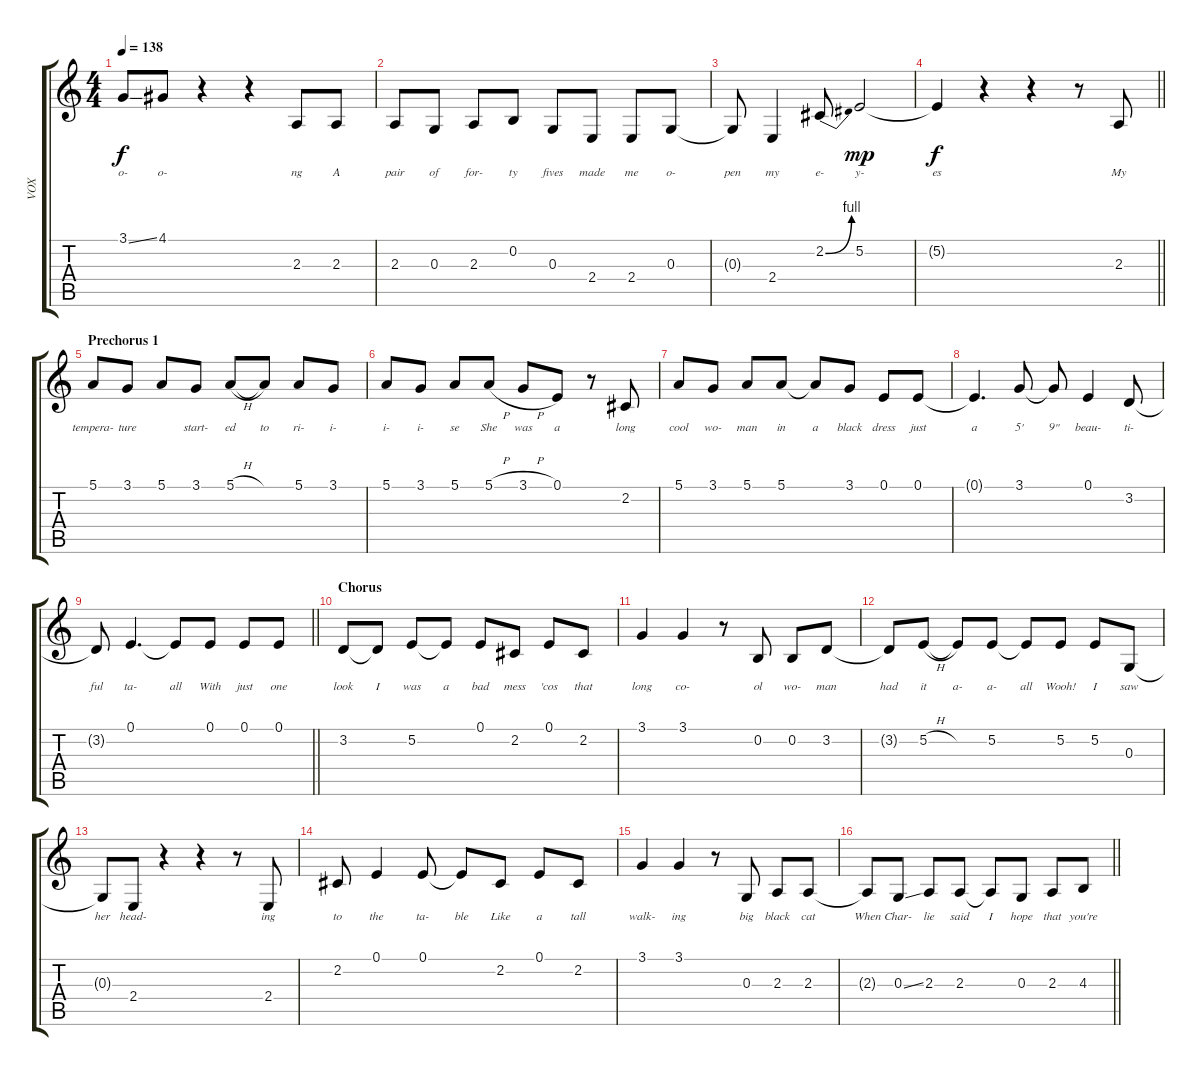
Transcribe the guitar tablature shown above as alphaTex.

\track ("VOX" "VOX") {instrument altosax}
\staff {score tabs}
\tuning (E4 B3 G3 D3 A2 E2) {hide}
\ts (4 4)
\tempo 138
\clef g2
\ks c
3.1{ss}.8{lyrics (0 "o-") lyrics (1 "") lyrics (2 "") lyrics (3 "") lyrics (4 "") dy f} 4.1.8{lyrics (0 "o-") lyrics (1 "") lyrics (2 "") lyrics (3 "") lyrics (4 "")} r.4 r.4 2.3.8{lyrics (0 "ng") lyrics (1 "") lyrics (2 "") lyrics (3 "") lyrics (4 "")} 2.3.8{lyrics (0 "A") lyrics (1 "") lyrics (2 "") lyrics (3 "") lyrics (4 "")} |
2.3.8{lyrics (0 "pair") lyrics (1 "") lyrics (2 "") lyrics (3 "") lyrics (4 "")} 0.3.8{lyrics (0 "of") lyrics (1 "") lyrics (2 "") lyrics (3 "") lyrics (4 "")} 2.3.8{lyrics (0 "for-") lyrics (1 "") lyrics (2 "") lyrics (3 "") lyrics (4 "")} 0.2.8{lyrics (0 "ty") lyrics (1 "") lyrics (2 "") lyrics (3 "") lyrics (4 "")} 0.3.8{lyrics (0 "fives") lyrics (1 "") lyrics (2 "") lyrics (3 "") lyrics (4 "")} 2.4.8{lyrics (0 "made") lyrics (1 "") lyrics (2 "") lyrics (3 "") lyrics (4 "")} 2.4.8{lyrics (0 "me") lyrics (1 "") lyrics (2 "") lyrics (3 "") lyrics (4 "")} 0.3.8{lyrics (0 "o-") lyrics (1 "") lyrics (2 "") lyrics (3 "") lyrics (4 "")} |
0.3{t}.8{lyrics (0 "pen") lyrics (1 "") lyrics (2 "") lyrics (3 "") lyrics (4 "")} 2.4.4{lyrics (0 "my") lyrics (1 "") lyrics (2 "") lyrics (3 "") lyrics (4 "")} 2.2{be (bend 0 0 60 4)}.8{lyrics (0 "e-") lyrics (1 "") lyrics (2 "") lyrics (3 "") lyrics (4 "")} 5.2.2{lyrics (0 "y-") lyrics (1 "") lyrics (2 "") lyrics (3 "") lyrics (4 "") dy mp} |
\barLineRight lightlight
5.2{t}.4{lyrics (0 "es") lyrics (1 "") lyrics (2 "") lyrics (3 "") lyrics (4 "") dy f} r.4 r.4 r.8 2.3.8{lyrics (0 "My") lyrics (1 "") lyrics (2 "") lyrics (3 "") lyrics (4 "")} |
\section ("" "Prechorus 1")
5.1.8{lyrics (0 "tempera-") lyrics (1 "") lyrics (2 "") lyrics (3 "") lyrics (4 "")} 3.1.8{lyrics (0 "ture") lyrics (1 "") lyrics (2 "") lyrics (3 "") lyrics (4 "")} 5.1.8{lyrics (0 "") lyrics (1 "") lyrics (2 "") lyrics (3 "") lyrics (4 "")} 3.1.8{lyrics (0 "start-") lyrics (1 "") lyrics (2 "") lyrics (3 "") lyrics (4 "")} 5.1{h}.8{lyrics (0 "ed") lyrics (1 "") lyrics (2 "") lyrics (3 "") lyrics (4 "")} 5.1{t}.8{lyrics (0 "to") lyrics (1 "") lyrics (2 "") lyrics (3 "") lyrics (4 "")} 5.1.8{lyrics (0 "ri-") lyrics (1 "") lyrics (2 "") lyrics (3 "") lyrics (4 "")} 3.1.8{lyrics (0 "i-") lyrics (1 "") lyrics (2 "") lyrics (3 "") lyrics (4 "")} |
5.1.8{lyrics (0 "i-") lyrics (1 "") lyrics (2 "") lyrics (3 "") lyrics (4 "")} 3.1.8{lyrics (0 "i-") lyrics (1 "") lyrics (2 "") lyrics (3 "") lyrics (4 "")} 5.1.8{lyrics (0 "se") lyrics (1 "") lyrics (2 "") lyrics (3 "") lyrics (4 "")} 5.1{h}.8{lyrics (0 "She") lyrics (1 "") lyrics (2 "") lyrics (3 "") lyrics (4 "")} 3.1{h}.8{lyrics (0 "was") lyrics (1 "") lyrics (2 "") lyrics (3 "") lyrics (4 "")} 0.1.8{lyrics (0 "a") lyrics (1 "") lyrics (2 "") lyrics (3 "") lyrics (4 "")} r.8 2.2.8{lyrics (0 "long") lyrics (1 "") lyrics (2 "") lyrics (3 "") lyrics (4 "")} |
5.1.8{lyrics (0 "cool") lyrics (1 "") lyrics (2 "") lyrics (3 "") lyrics (4 "")} 3.1.8{lyrics (0 "wo-") lyrics (1 "") lyrics (2 "") lyrics (3 "") lyrics (4 "")} 5.1.8{lyrics (0 "man") lyrics (1 "") lyrics (2 "") lyrics (3 "") lyrics (4 "")} 5.1.8{lyrics (0 "in") lyrics (1 "") lyrics (2 "") lyrics (3 "") lyrics (4 "")} 5.1{t}.8{lyrics (0 "a") lyrics (1 "") lyrics (2 "") lyrics (3 "") lyrics (4 "")} 3.1.8{lyrics (0 "black") lyrics (1 "") lyrics (2 "") lyrics (3 "") lyrics (4 "")} 0.1.8{lyrics (0 "dress") lyrics (1 "") lyrics (2 "") lyrics (3 "") lyrics (4 "")} 0.1.8{lyrics (0 "just") lyrics (1 "") lyrics (2 "") lyrics (3 "") lyrics (4 "")} |
0.1{t}.4{d lyrics (0 "a") lyrics (1 "") lyrics (2 "") lyrics (3 "") lyrics (4 "")} 3.1.8{lyrics (0 "5'") lyrics (1 "") lyrics (2 "") lyrics (3 "") lyrics (4 "")} 3.1{t}.8{lyrics (0 "9\"") lyrics (1 "") lyrics (2 "") lyrics (3 "") lyrics (4 "")} 0.1.4{lyrics (0 "beau-") lyrics (1 "") lyrics (2 "") lyrics (3 "") lyrics (4 "")} 3.2.8{lyrics (0 "ti-") lyrics (1 "") lyrics (2 "") lyrics (3 "") lyrics (4 "")} |
\barLineRight lightlight
3.2{t}.8{lyrics (0 "ful") lyrics (1 "") lyrics (2 "") lyrics (3 "") lyrics (4 "")} 0.1.4{d lyrics (0 "ta-") lyrics (1 "") lyrics (2 "") lyrics (3 "") lyrics (4 "")} 0.1{t}.8{lyrics (0 "all") lyrics (1 "") lyrics (2 "") lyrics (3 "") lyrics (4 "")} 0.1.8{lyrics (0 "With") lyrics (1 "") lyrics (2 "") lyrics (3 "") lyrics (4 "")} 0.1.8{lyrics (0 "just") lyrics (1 "") lyrics (2 "") lyrics (3 "") lyrics (4 "")} 0.1.8{lyrics (0 "one") lyrics (1 "") lyrics (2 "") lyrics (3 "") lyrics (4 "")} |
\section ("" "Chorus")
3.2.8{lyrics (0 "look") lyrics (1 "") lyrics (2 "") lyrics (3 "") lyrics (4 "")} 3.2{t}.8{lyrics (0 "I") lyrics (1 "") lyrics (2 "") lyrics (3 "") lyrics (4 "")} 5.2.8{lyrics (0 "was") lyrics (1 "") lyrics (2 "") lyrics (3 "") lyrics (4 "")} 5.2{t}.8{lyrics (0 "a") lyrics (1 "") lyrics (2 "") lyrics (3 "") lyrics (4 "")} 0.1.8{lyrics (0 "bad") lyrics (1 "") lyrics (2 "") lyrics (3 "") lyrics (4 "")} 2.2.8{lyrics (0 "mess") lyrics (1 "") lyrics (2 "") lyrics (3 "") lyrics (4 "")} 0.1.8{lyrics (0 "'cos") lyrics (1 "") lyrics (2 "") lyrics (3 "") lyrics (4 "")} 2.2.8{lyrics (0 "that") lyrics (1 "") lyrics (2 "") lyrics (3 "") lyrics (4 "")} |
3.1.4{lyrics (0 "long") lyrics (1 "") lyrics (2 "") lyrics (3 "") lyrics (4 "")} 3.1.4{lyrics (0 "co-") lyrics (1 "") lyrics (2 "") lyrics (3 "") lyrics (4 "")} r.8 0.2.8{lyrics (0 "ol") lyrics (1 "") lyrics (2 "") lyrics (3 "") lyrics (4 "")} 0.2.8{lyrics (0 "wo-") lyrics (1 "") lyrics (2 "") lyrics (3 "") lyrics (4 "")} 3.2.8{lyrics (0 "man") lyrics (1 "") lyrics (2 "") lyrics (3 "") lyrics (4 "")} |
3.2{t}.8{lyrics (0 "had") lyrics (1 "") lyrics (2 "") lyrics (3 "") lyrics (4 "")} 5.2{h}.8{lyrics (0 "it") lyrics (1 "") lyrics (2 "") lyrics (3 "") lyrics (4 "")} 5.2{t}.8{lyrics (0 "a-") lyrics (1 "") lyrics (2 "") lyrics (3 "") lyrics (4 "")} 5.2.8{lyrics (0 "a-") lyrics (1 "") lyrics (2 "") lyrics (3 "") lyrics (4 "")} 5.2{t}.8{lyrics (0 "all") lyrics (1 "") lyrics (2 "") lyrics (3 "") lyrics (4 "")} 5.2.8{lyrics (0 "Wooh!") lyrics (1 "") lyrics (2 "") lyrics (3 "") lyrics (4 "")} 5.2.8{lyrics (0 "I") lyrics (1 "") lyrics (2 "") lyrics (3 "") lyrics (4 "")} 0.3.8{lyrics (0 "saw") lyrics (1 "") lyrics (2 "") lyrics (3 "") lyrics (4 "")} |
0.3{t}.8{lyrics (0 "her") lyrics (1 "") lyrics (2 "") lyrics (3 "") lyrics (4 "")} 2.4.8{lyrics (0 "head-") lyrics (1 "") lyrics (2 "") lyrics (3 "") lyrics (4 "")} r.4 r.4 r.8 2.4.8{lyrics (0 "ing") lyrics (1 "") lyrics (2 "") lyrics (3 "") lyrics (4 "")} |
2.2.8{lyrics (0 "to") lyrics (1 "") lyrics (2 "") lyrics (3 "") lyrics (4 "")} 0.1.4{lyrics (0 "the") lyrics (1 "") lyrics (2 "") lyrics (3 "") lyrics (4 "")} 0.1.8{lyrics (0 "ta-") lyrics (1 "") lyrics (2 "") lyrics (3 "") lyrics (4 "")} 0.1{t}.8{lyrics (0 "ble") lyrics (1 "") lyrics (2 "") lyrics (3 "") lyrics (4 "")} 2.2.8{lyrics (0 "Like") lyrics (1 "") lyrics (2 "") lyrics (3 "") lyrics (4 "")} 0.1.8{lyrics (0 "a") lyrics (1 "") lyrics (2 "") lyrics (3 "") lyrics (4 "")} 2.2.8{lyrics (0 "tall") lyrics (1 "") lyrics (2 "") lyrics (3 "") lyrics (4 "")} |
3.1.4{lyrics (0 "walk-") lyrics (1 "") lyrics (2 "") lyrics (3 "") lyrics (4 "")} 3.1.4{lyrics (0 "ing") lyrics (1 "") lyrics (2 "") lyrics (3 "") lyrics (4 "")} r.8 0.3.8{lyrics (0 "big") lyrics (1 "") lyrics (2 "") lyrics (3 "") lyrics (4 "")} 2.3.8{lyrics (0 "black") lyrics (1 "") lyrics (2 "") lyrics (3 "") lyrics (4 "")} 2.3.8{lyrics (0 "cat") lyrics (1 "") lyrics (2 "") lyrics (3 "") lyrics (4 "")} |
\barLineRight lightlight
2.3{t}.8{lyrics (0 "When") lyrics (1 "") lyrics (2 "") lyrics (3 "") lyrics (4 "")} 0.3{ss}.8{lyrics (0 "Char-") lyrics (1 "") lyrics (2 "") lyrics (3 "") lyrics (4 "")} 2.3.8{lyrics (0 "lie") lyrics (1 "") lyrics (2 "") lyrics (3 "") lyrics (4 "")} 2.3.8{lyrics (0 "said") lyrics (1 "") lyrics (2 "") lyrics (3 "") lyrics (4 "")} 2.3{t}.8{lyrics (0 "I") lyrics (1 "") lyrics (2 "") lyrics (3 "") lyrics (4 "")} 0.3.8{lyrics (0 "hope") lyrics (1 "") lyrics (2 "") lyrics (3 "") lyrics (4 "")} 2.3.8{lyrics (0 "that") lyrics (1 "") lyrics (2 "") lyrics (3 "") lyrics (4 "")} 4.3.8{lyrics (0 "you're") lyrics (1 "") lyrics (2 "") lyrics (3 "") lyrics (4 "")}
